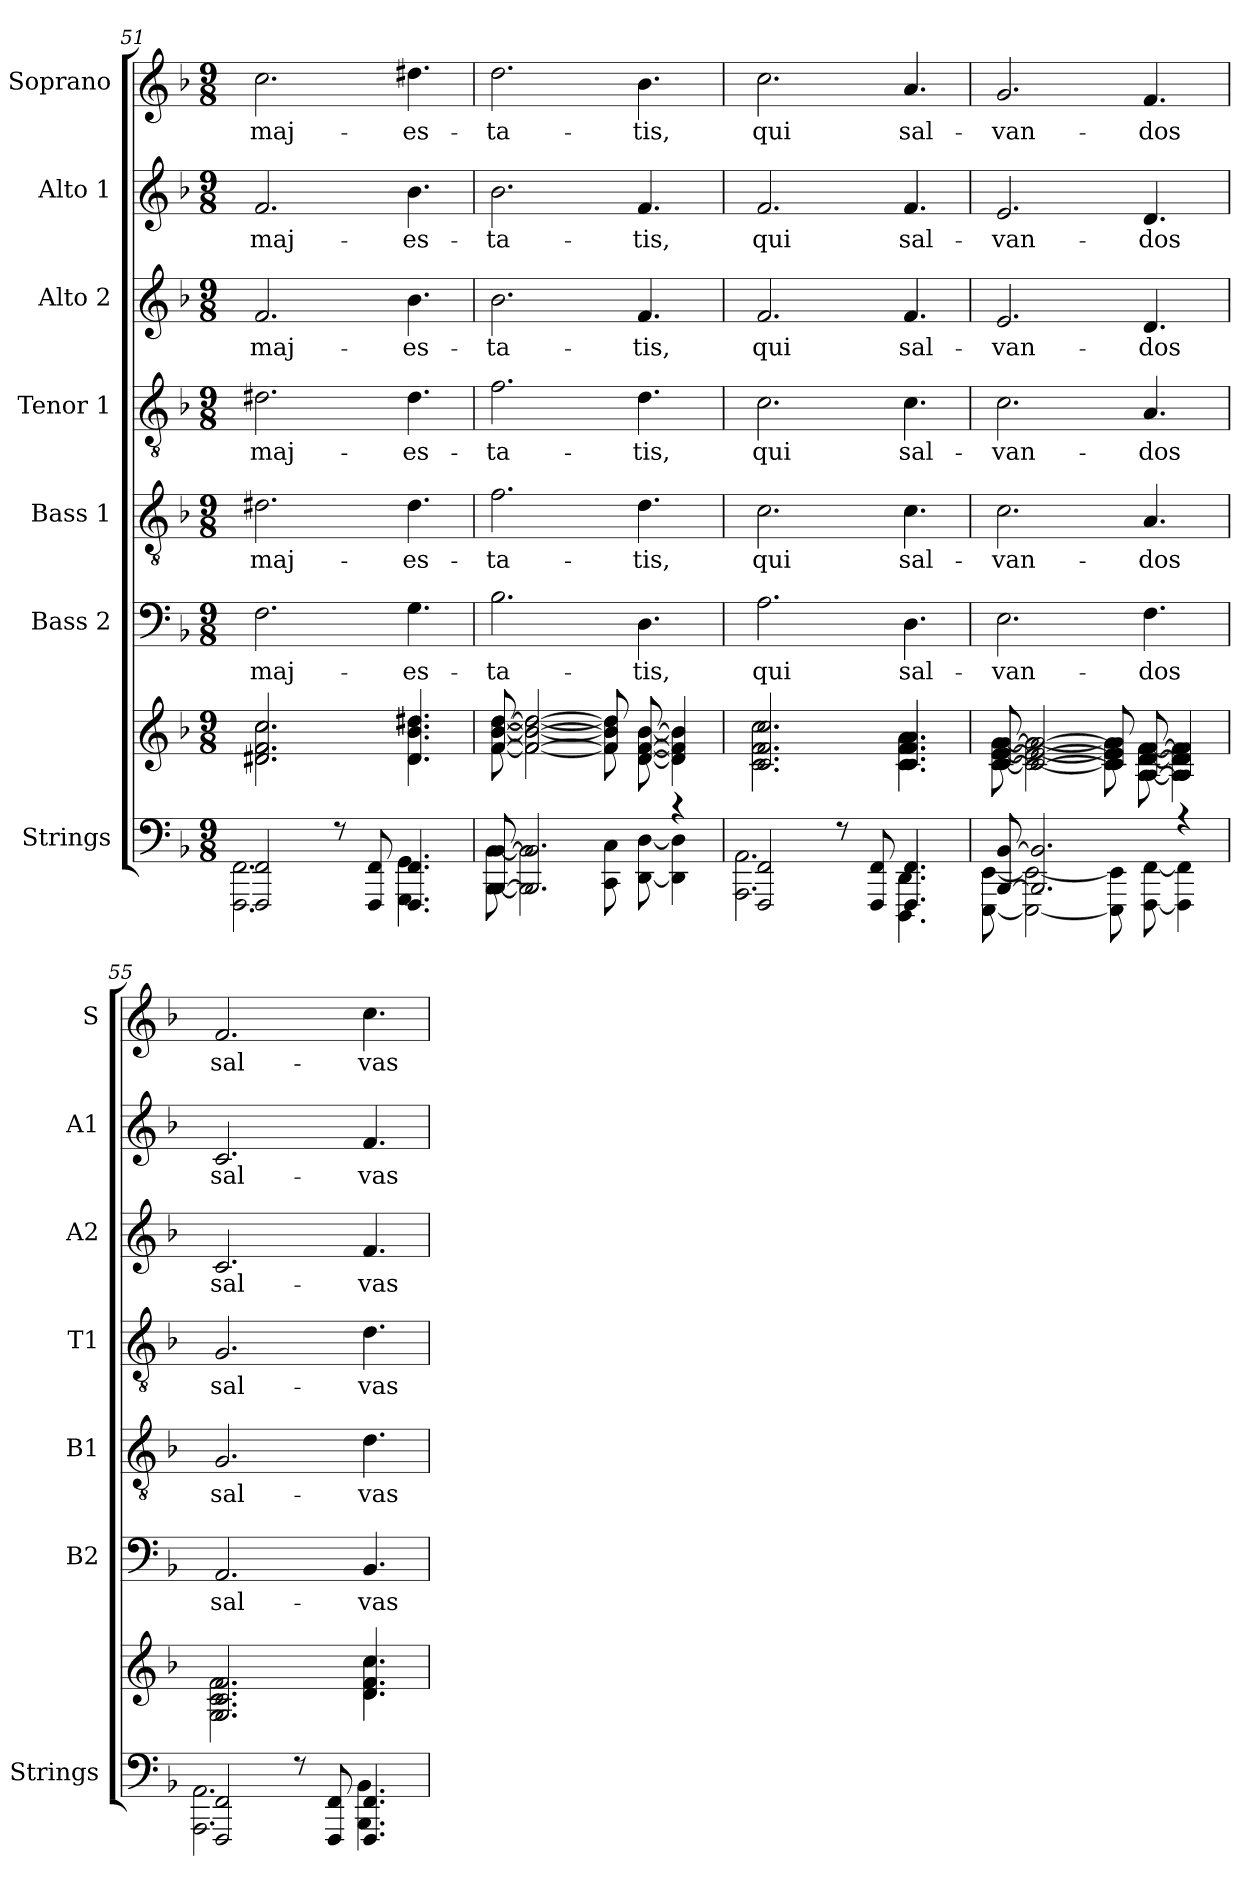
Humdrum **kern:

**kern	**kern	**kern	**text	**kern	**text	**kern	**text	**kern	**text	**kern	**text	**kern	**text
*part7	*part7	*part6	*part6	*part5	*part5	*part4	*part4	*part3	*part3	*part2	*part2	*part1	*part1
*staff8	*staff7	*staff6	*staff6	*staff5	*staff5	*staff4	*staff4	*staff3	*staff3	*staff2	*staff2	*staff1	*staff1
*I"Strings	*	*I"Bass 2	*	*I"Bass 1	*	*I"Tenor 1	*	*I"Alto 2	*	*I"Alto 1	*	*I"Soprano	*
*I'Strings	*	*I'B2	*	*I'B1	*	*I'T1	*	*I'A2	*	*I'A1	*	*I'S	*
*clefF4	*clefG2	*clefF4	*	*clefGv2	*	*clefGv2	*	*clefG2	*	*clefG2	*	*clefG2	*
*k[b-]	*k[b-]	*k[b-]	*	*k[b-]	*	*k[b-]	*	*k[b-]	*	*k[b-]	*	*k[b-]	*
*M9/8	*M9/8	*M9/8	*	*M9/8	*	*M9/8	*	*M9/8	*	*M9/8	*	*M9/8	*
=51	=51	=51	=51	=51	=51	=51	=51	=51	=51	=51	=51	=51	=51
*^	*^	*	*	*	*	*	*	*	*	*	*	*	*
!	!	!	!	!	!LO:LY:b	!	!LO:LY:b	!	!LO:LY:b	!	!LO:LY:b	!	!LO:LY:b	!	!LO:LY:b
2FFF/ 2FF/	2.FFF\ 2.FF\	2.d#X/ 2.f/ 2.cc/	2.d#X\ 2.f\ 2.cc\	2.F	maj-	2.d#X	maj-	2.d#X	maj-	2.f	maj-	2.f	maj-	2.cc	maj-
8r	.	.	.	.	.	.	.	.	.	.	.	.	.	.	.
8FFF/ 8FF/	.	.	.	.	.	.	.	.	.	.	.	.	.	.	.
!	!	!	!	!	!LO:LY:b	!	!LO:LY:b	!	!LO:LY:b	!	!LO:LY:b	!	!LO:LY:b	!	!LO:LY:b
4.FFF/ 4.FF/	4.GGG\ 4.GG\	4.d#/ 4.b-/ 4.dd#X/	4.d#\ 4.b-\ 4.dd#X\	4.G	-es-	4.d#	-es-	4.d#	-es-	4.b-	-es-	4.b-	-es-	4.dd#X	-es-
=52	=52	=52	=52	=52	=52	=52	=52	=52	=52	=52	=52	=52	=52	=52	=52
!	!	!	!	!	!LO:LY:b	!	!LO:LY:b	!	!LO:LY:b	!	!LO:LY:b	!	!LO:LY:b	!	!LO:LY:b
[8BBB-/ [8BB-/	[8BBB-\ [8BB-\	[8f/ [8b-/ [8dd/	[8f\ [8b-\ [8dd\	2.B-	-ta-	2.f	-ta-	2.f	-ta-	2.b-	-ta-	2.b-	-ta-	2.dd	-ta-
2.BBB-/] 2.BB-/]	2BBB-\] 2BB-\]	2f/_ 2b-/_ 2dd/_	2f\_ 2b-\_ 2dd\_	.	.	.	.	.	.	.	.	.	.	.	.
.	8CC\ 8C\	8f/] 8b-/] 8dd/]	8f\] 8b-\] 8dd\]	.	.	.	.	.	.	.	.	.	.	.	.
!	!	!	!	!	!LO:LY:b	!	!LO:LY:b	!	!LO:LY:b	!	!LO:LY:b	!	!LO:LY:b	!	!LO:LY:b
.	[8DD\ [8D\	[8d/ [8f/ [8b-/	[8d\ [8f\ [8b-\	4.D	-tis,	4.d	-tis,	4.d	-tis,	4.f	-tis,	4.f	-tis,	4.b-	-tis,
4r	4DD\] 4D\]	4d/] 4f/] 4b-/]	4d\] 4f\] 4b-\]	.	.	.	.	.	.	.	.	.	.	.	.
=53	=53	=53	=53	=53	=53	=53	=53	=53	=53	=53	=53	=53	=53	=53	=53
!	!	!	!	!	!LO:LY:b	!	!LO:LY:b	!	!LO:LY:b	!	!LO:LY:b	!	!LO:LY:b	!	!LO:LY:b
2FFF/ 2FF/	2.AAA\ 2.AA\	2.c/ 2.f/ 2.cc/	2.c\ 2.f\ 2.cc\	2.A	qui	2.c	qui	2.c	qui	2.f	qui	2.f	qui	2.cc	qui
8r	.	.	.	.	.	.	.	.	.	.	.	.	.	.	.
8FFF/ 8FF/	.	.	.	.	.	.	.	.	.	.	.	.	.	.	.
!	!	!	!	!	!LO:LY:b	!	!LO:LY:b	!	!LO:LY:b	!	!LO:LY:b	!	!LO:LY:b	!	!LO:LY:b
4.FFF/ 4.FF/	4.DDD\ 4.DD\	4.c/ 4.f/ 4.a/	4.c\ 4.f\ 4.a\	4.D	sal-	4.c	sal-	4.c	sal-	4.f	sal-	4.f	sal-	4.a	sal-
=54	=54	=54	=54	=54	=54	=54	=54	=54	=54	=54	=54	=54	=54	=54	=54
!	!	!	!	!	!LO:LY:b	!	!LO:LY:b	!	!LO:LY:b	!	!LO:LY:b	!	!LO:LY:b	!	!LO:LY:b
[8BBB-/ [8BB-/	[8EEE\ [8EE\	[8c/ [8e/ [8g/	[8c\ [8e\ [8g\	2.E	-van-	2.c	-van-	2.c	-van-	2.e	-van-	2.e	-van-	2.g	-van-
2.BBB-/] 2.BB-/]	2EEE\_ 2EE\_	2c/_ 2e/_ 2g/_	2c\_ 2e\_ 2g\_	.	.	.	.	.	.	.	.	.	.	.	.
.	8EEE\] 8EE\]	8c/] 8e/] 8g/]	8c\] 8e\] 8g\]	.	.	.	.	.	.	.	.	.	.	.	.
!	!	!	!	!	!LO:LY:b	!	!LO:LY:b	!	!LO:LY:b	!	!LO:LY:b	!	!LO:LY:b	!	!LO:LY:b
.	[8FFF\ [8FF\	[8A/ [8d/ [8f/	[8A\ [8d\ [8f\	4.F	-dos	4.A	-dos	4.A	-dos	4.d	-dos	4.d	-dos	4.f	-dos
4r	4FFF\] 4FF\]	4A/] 4d/] 4f/]	4A\] 4d\] 4f\]	.	.	.	.	.	.	.	.	.	.	.	.
=55	=55	=55	=55	=55	=55	=55	=55	=55	=55	=55	=55	=55	=55	=55	=55
!	!	!	!	!	!LO:LY:b	!	!LO:LY:b	!	!LO:LY:b	!	!LO:LY:b	!	!LO:LY:b	!	!LO:LY:b
2FFF/ 2FF/	2.AAA\ 2.AA\	2.G/ 2.c/ 2.f/	2.G\ 2.c\ 2.f\	2.AA	sal-	2.G	sal-	2.G	sal-	2.c	sal-	2.c	sal-	2.f	sal-
8r	.	.	.	.	.	.	.	.	.	.	.	.	.	.	.
8FFF/ 8FF/	.	.	.	.	.	.	.	.	.	.	.	.	.	.	.
!	!	!	!	!	!LO:LY:b	!	!LO:LY:b	!	!LO:LY:b	!	!LO:LY:b	!	!LO:LY:b	!	!LO:LY:b
4.FFF/ 4.FF/	4.BBB-\ 4.BB-\	4.d/ 4.f/ 4.cc/	4.d\ 4.f\ 4.cc\	4.BB-	-vas	4.d	-vas	4.d	-vas	4.f	-vas	4.f	-vas	4.cc	-vas
*v	*v	*	*	*	*	*	*	*	*	*	*	*	*	*	*
*	*v	*v	*	*	*	*	*	*	*	*	*	*	*	*
=	=	=	=	=	=	=	=	=	=	=	=	=	=
*-	*-	*-	*-	*-	*-	*-	*-	*-	*-	*-	*-	*-	*-
